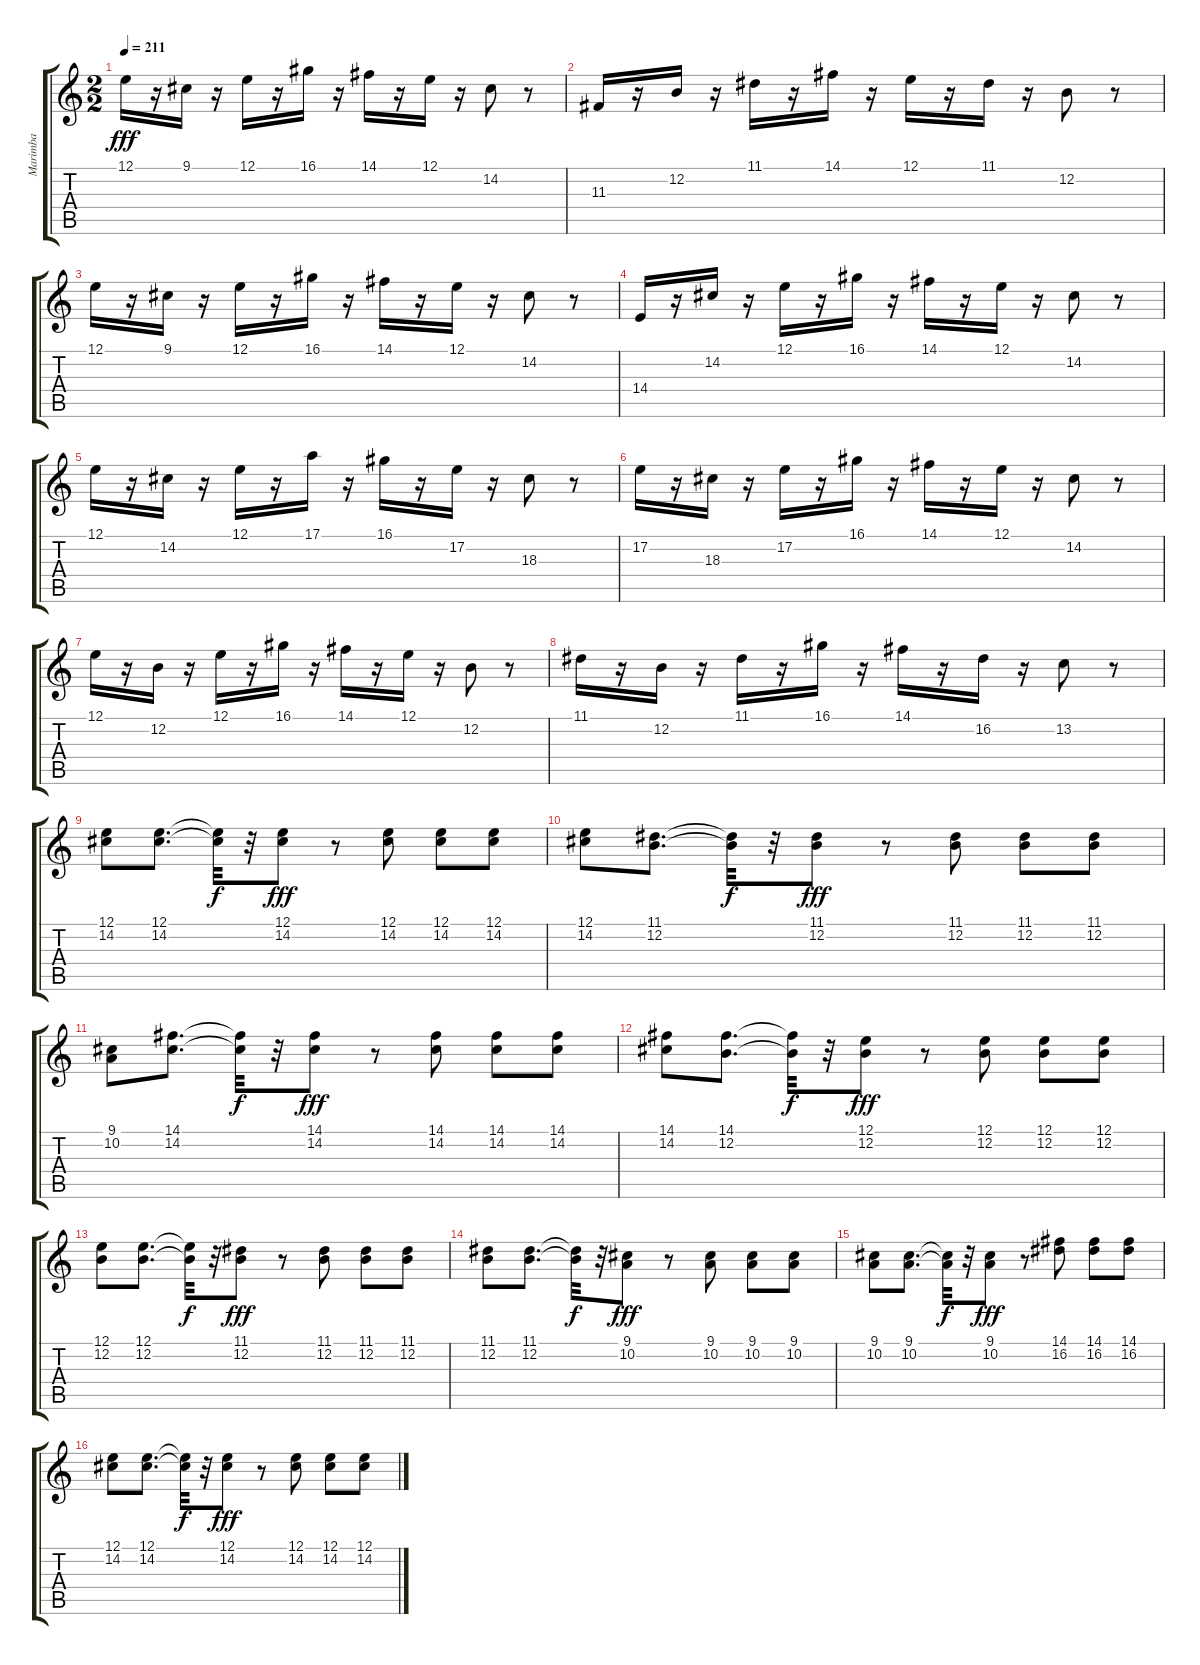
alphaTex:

\track ("Marimba" "Marimba") {instrument marimba}
\staff {score tabs}
\tuning (E4 B3 G3 D3 A2 E2) {hide}
\ts (2 2)
\tempo 211
\clef g2
\ks c
12.1.16{dy fff} r.16 9.1.16 r.16 12.1.16 r.16 16.1.16 r.16 14.1.16 r.16 12.1.16 r.16 14.2.8 r.8 |
11.3.16 r.16 12.2.16 r.16 11.1.16 r.16 14.1.16 r.16 12.1.16 r.16 11.1.16 r.16 12.2.8 r.8 |
12.1.16 r.16 9.1.16 r.16 12.1.16 r.16 16.1.16 r.16 14.1.16 r.16 12.1.16 r.16 14.2.8 r.8 |
14.4.16 r.16 14.2.16 r.16 12.1.16 r.16 16.1.16 r.16 14.1.16 r.16 12.1.16 r.16 14.2.8 r.8 |
12.1.16 r.16 14.2.16 r.16 12.1.16 r.16 17.1.16 r.16 16.1.16 r.16 17.2.16 r.16 18.3.8 r.8 |
17.2.16 r.16 18.3.16 r.16 17.2.16 r.16 16.1.16 r.16 14.1.16 r.16 12.1.16 r.16 14.2.8 r.8 |
12.1.16 r.16 12.2.16 r.16 12.1.16 r.16 16.1.16 r.16 14.1.16 r.16 12.1.16 r.16 12.2.8 r.8 |
11.1.16 r.16 12.2.16 r.16 11.1.16 r.16 16.1.16 r.16 14.1.16 r.16 16.2.16 r.16 13.2.8 r.8 |
(12.1 14.2).8 (12.1 14.2).8{d} (12.1{t} 14.2{t}).32{dy f} r.32 (12.1 14.2).8{dy fff} r.8 (12.1 14.2).8 (12.1 14.2).8 (12.1 14.2).8 |
(12.1 14.2).8 (11.1 12.2).8{d} (11.1{t} 12.2{t}).32{dy f} r.32 (11.1 12.2).8{dy fff} r.8 (11.1 12.2).8 (11.1 12.2).8 (11.1 12.2).8 |
(9.1 10.2).8 (14.1 14.2).8{d} (14.1{t} 14.2{t}).32{dy f} r.32 (14.1 14.2).8{dy fff} r.8 (14.1 14.2).8 (14.1 14.2).8 (14.1 14.2).8 |
(14.1 14.2).8 (14.1 12.2).8{d} (14.1{t} 12.2{t}).32{dy f} r.32 (12.1 12.2).8{dy fff} r.8 (12.1 12.2).8 (12.1 12.2).8 (12.1 12.2).8 |
(12.1 12.2).8 (12.1 12.2).8{d} (12.1{t} 12.2{t}).32{dy f} r.32 (11.1 12.2).8{dy fff} r.8 (11.1 12.2).8 (11.1 12.2).8 (11.1 12.2).8 |
(11.1 12.2).8 (11.1 12.2).8{d} (11.1{t} 12.2{t}).32{dy f} r.32 (9.1 10.2).8{dy fff} r.8 (9.1 10.2).8 (9.1 10.2).8 (9.1 10.2).8 |
(9.1 10.2).8 (9.1 10.2).8{d} (9.1{t} 10.2{t}).32{dy f} r.32 (9.1 10.2).8{dy fff} r.8 (14.1 16.2).8 (14.1 16.2).8 (14.1 16.2).8 |
(12.1 14.2).8 (12.1 14.2).8{d} (12.1{t} 14.2{t}).32{dy f} r.32 (12.1 14.2).8{dy fff} r.8 (12.1 14.2).8 (12.1 14.2).8 (12.1 14.2).8
